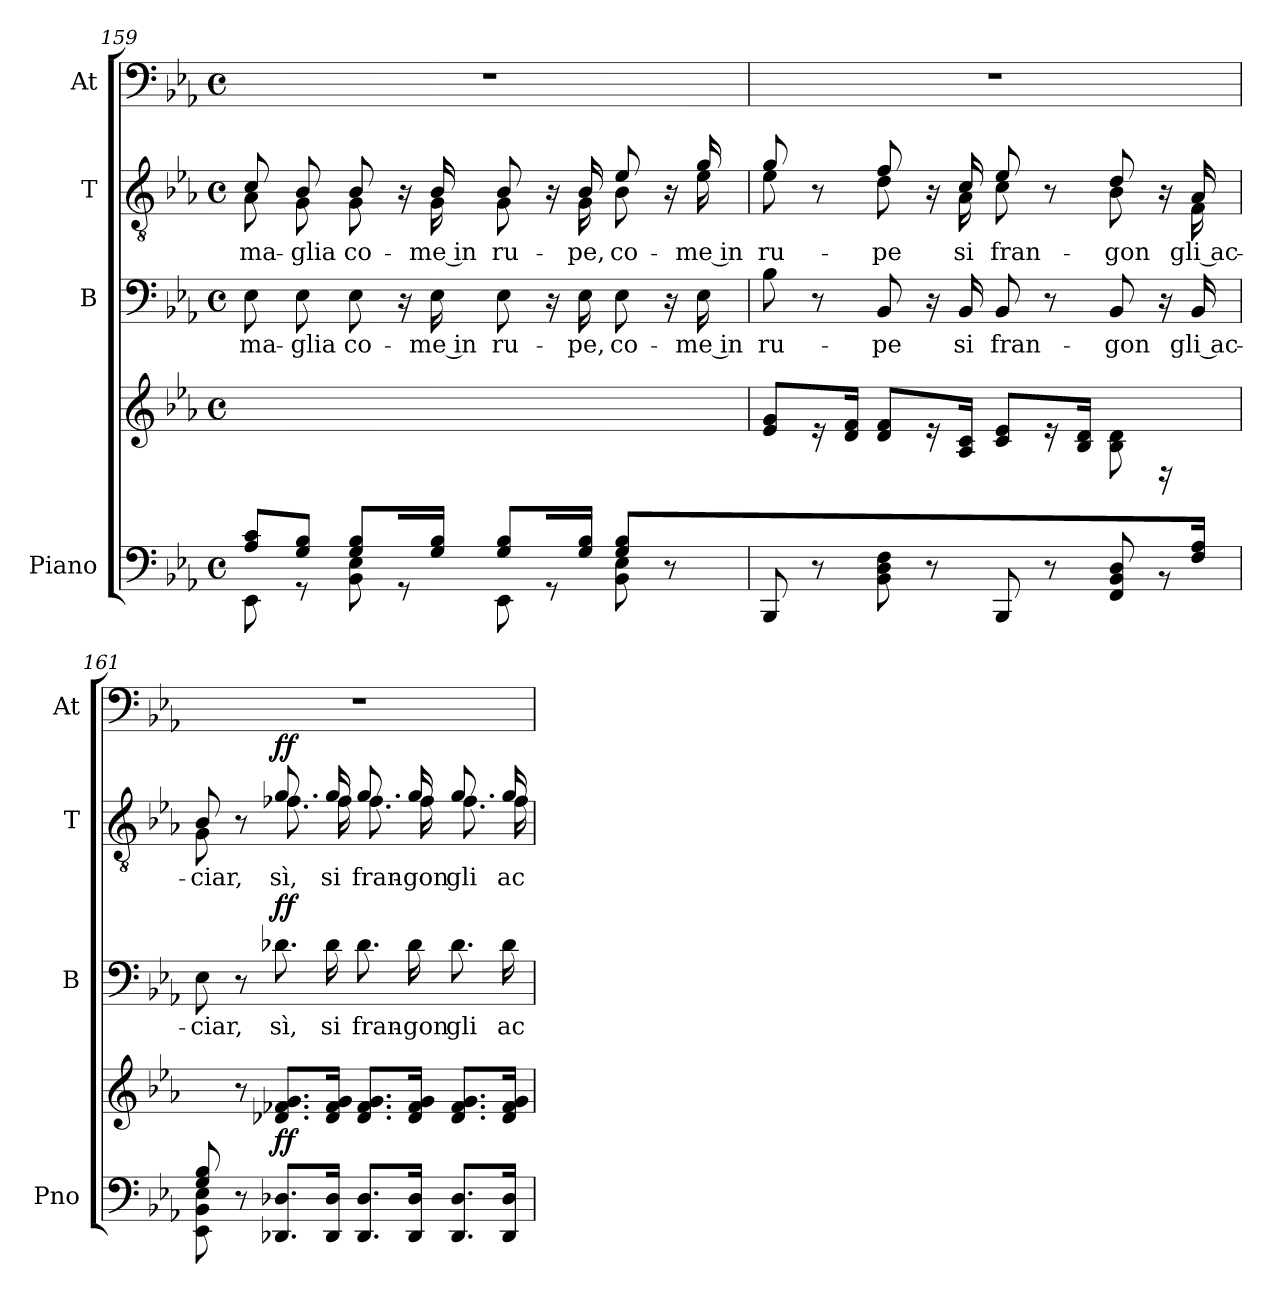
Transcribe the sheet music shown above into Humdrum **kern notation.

**kern	**kern	**dynam	**kern	**text	**dynam	**kern	**text	**dynam	**kern
*part4	*part4	*part4	*part3	*part3	*part3	*part2	*part2	*part2	*part1
*staff5	*staff4	*staff4/5	*staff3	*staff3	*staff3	*staff2	*staff2	*staff2	*staff1
*I"Piano	*	*	*I"B	*	*	*I"T	*	*	*I"At
*I'Pno	*	*	*I'B	*	*	*I'T	*	*	*I'At
*clefF4	*clefG2	*	*clefF4	*	*	*clefGv2	*	*	*clefF4
*k[b-e-a-]	*k[b-e-a-]	*	*k[b-e-a-]	*	*	*k[b-e-a-]	*	*	*k[b-e-a-]
*M4/4	*M4/4	*	*M4/4	*	*	*M4/4	*	*	*M4/4
*met(c)	*met(c)	*	*met(c)	*	*	*met(c)	*	*	*met(c)
=159	=159	=159	=159	=159	=159	=159	=159	=159	=159
*^	*	*	*	*	*	*	*	*	*
!	!	!	!	!	!LO:LY:b	!	!	!LO:LY:b	!	!
*	*	*	*	*	*	*	*^	*	*	*
8A-/ 8c/L	8EE-\	4.ryy	.	8E-\	ma-	.	8c/	8A-!\	ma-	.	1r
!	!	!	!	!	!LO:LY:b	!	!	!	!LO:LY:b	!	!
8G/ 8B-/J	8r	.	.	8E-\	-glia	.	8B-/	8G!\	-glia	.	.
!	!	!	!	!	!LO:LY:b	!	!	!	!LO:LY:b	!	!
8G/ 8B-/L	8BB-\ 8E-\	.	.	8E-\	co-	.	8B-/	8G!\	co-	.	.
16ryy	8r	16raa	.	16r	.	.	16r	16ryy	.	.	.
!	!	!	!	!	!LO:LY:b	!	!	!	!LO:LY:b	!	!
16G/ 16B-/Jk	.	8.ryy	.	16E-\	-me in	.	16B-/	16G!\	-me in	.	.
!	!	!	!	!	!LO:LY:b	!	!	!	!LO:LY:b	!	!
8G/ 8B-/L	8EE-\	.	.	8E-\	ru-	.	8B-/	8G!\	ru-	.	.
16ryy	8r	16raa	.	16r	.	.	16r	16ryy	.	.	.
!	!	!	!	!	!LO:LY:b	!	!	!	!LO:LY:b	!	!
16G/ 16B-/Jk	.	8.ryy	.	16E-\	-pe,	.	16B-/	16G!\	-pe,	.	.
!	!	!	!	!	!LO:LY:b	!	!	!	!LO:LY:b	!	!
8G/ 8B-/L	8BB-\ 8E-\	.	.	8E-\	co-	.	8e-/	8B-!\	co-	.	.
8ryy	8r	16rD	.	16r	.	.	16r	16ryy	.	.	.
!	!	!	!	!	!LO:LY:b	!	!	!	!LO:LY:b	!	!
.	.	16e-\ 16g\Jk	.	16E-\	-me in	.	16g/	16e-!\	-me in	.	.
=160	=160	=160	=160	=160	=160	=160	=160	=160	=160	=160	=160
!	!	!	!	!	!LO:LY:b	!	!	!	!LO:LY:b	!	!
2...ryy	8BBB-/	8e-/ 8g/L	.	8B-\	ru-	.	8g/	8e-!\	ru-	.	1r
.	8r	16r	.	8r	.	.	8r	8ryy	.	.	.
.	.	16d/ 16f/Jk	.	.	.	.	.	.	.	.	.
!	!	!	!	!	!LO:LY:b	!	!	!	!LO:LY:b	!	!
.	8BB-\ 8D\ 8F\	8d/ 8f/L	.	8BB-/	-pe	.	8f/	8d!\	-pe	.	.
.	8r	16r	.	16r	.	.	16r	16ryy	.	.	.
!	!	!	!	!	!LO:LY:b	!	!	!	!LO:LY:b	!	!
.	.	16A-/ 16c/Jk	.	16BB-/	si	.	16c/	16A-!\	si	.	.
!	!	!	!	!	!LO:LY:b	!	!	!	!LO:LY:b	!	!
.	8BBB-/	8c/ 8e-/L	.	8BB-/	fran-	.	8e-/	8c!\	fran-	.	.
.	8r	16r	.	8r	.	.	8r	8ryy	.	.	.
.	.	16B-/ 16d/Jk	.	.	.	.	.	.	.	.	.
!	!	!	!	!	!LO:LY:b	!	!	!	!LO:LY:b	!	!
.	8FF/ 8BB-/ 8D/	8B-\ 8d\L	.	8BB-/	-gon	.	8d/	8B-!\	-gon	.	.
.	8r	16rD	.	16r	.	.	16r	16ryy	.	.	.
!	!	!	!	!	!LO:LY:b	!	!	!	!LO:LY:b	!	!
16F/ 16A-/Jk	.	16ryy	.	16BB-/	gli ac-	.	16A-/	16F!\	gli ac-	.	.
!!LO:LB:g=z
=161	=161	=161	=161	=161	=161	=161	=161	=161	=161	=161	=161
!	!	!	!	!	!LO:LY:b	!	!	!	!LO:LY:b	!	!
8G/ 8B-/	8EE-\ 8BB-\ 8E-\	8ryy	.	8E-\	-ciar,	.	8B-/	8G!\	-ciar,	.	1r
2..ryy	8r	8r	.	8r	.	.	8r	8ryy	.	.	.
!	!	!	!LO:DY:b	!	!LO:LY:b	!LO:DY:a	!	!	!LO:LY:b	!LO:DY:a	!
.	8.DD-X/ 8.D-X/L	8.d-X/ 8.f-X/ 8.g/L	ff	8.d-X\	sì,	ff	8.g/	8.f-X!\	sì,	ff	.
!	!	!	!	!	!LO:LY:b	!	!	!	!LO:LY:b	!	!
.	16DD-/ 16D-/Jk	16d-/ 16f-/ 16g/Jk	.	16d-\	si	.	16g/	16f-!\	si	.	.
!	!	!	!	!	!LO:LY:b	!	!	!	!LO:LY:b	!	!
.	8.DD-/ 8.D-/L	8.d-/ 8.f-/ 8.g/L	.	8.d-\	fran-	.	8.g/	8.f-!\	fran-	.	.
!	!	!	!	!	!LO:LY:b	!	!	!	!LO:LY:b	!	!
.	16DD-/ 16D-/Jk	16d-/ 16f-/ 16g/Jk	.	16d-\	-gon	.	16g/	16f-!\	-gon	.	.
!	!	!	!	!	!LO:LY:b	!	!	!	!LO:LY:b	!	!
.	8.DD-/ 8.D-/L	8.d-/ 8.f-/ 8.g/L	.	8.d-\	gli	.	8.g/	8.f-!\	gli	.	.
!	!	!	!	!	!LO:LY:b	!	!	!	!LO:LY:b	!	!
.	16DD-/ 16D-/Jk	16d-/ 16f-/ 16g/Jk	.	16d-\	ac-	.	16g/	16f-!\	ac-	.	.
*v	*v	*	*	*	*	*	*v	*v	*	*	*
=	=	=	=	=	=	=	=	=	=
*-	*-	*-	*-	*-	*-	*-	*-	*-	*-
